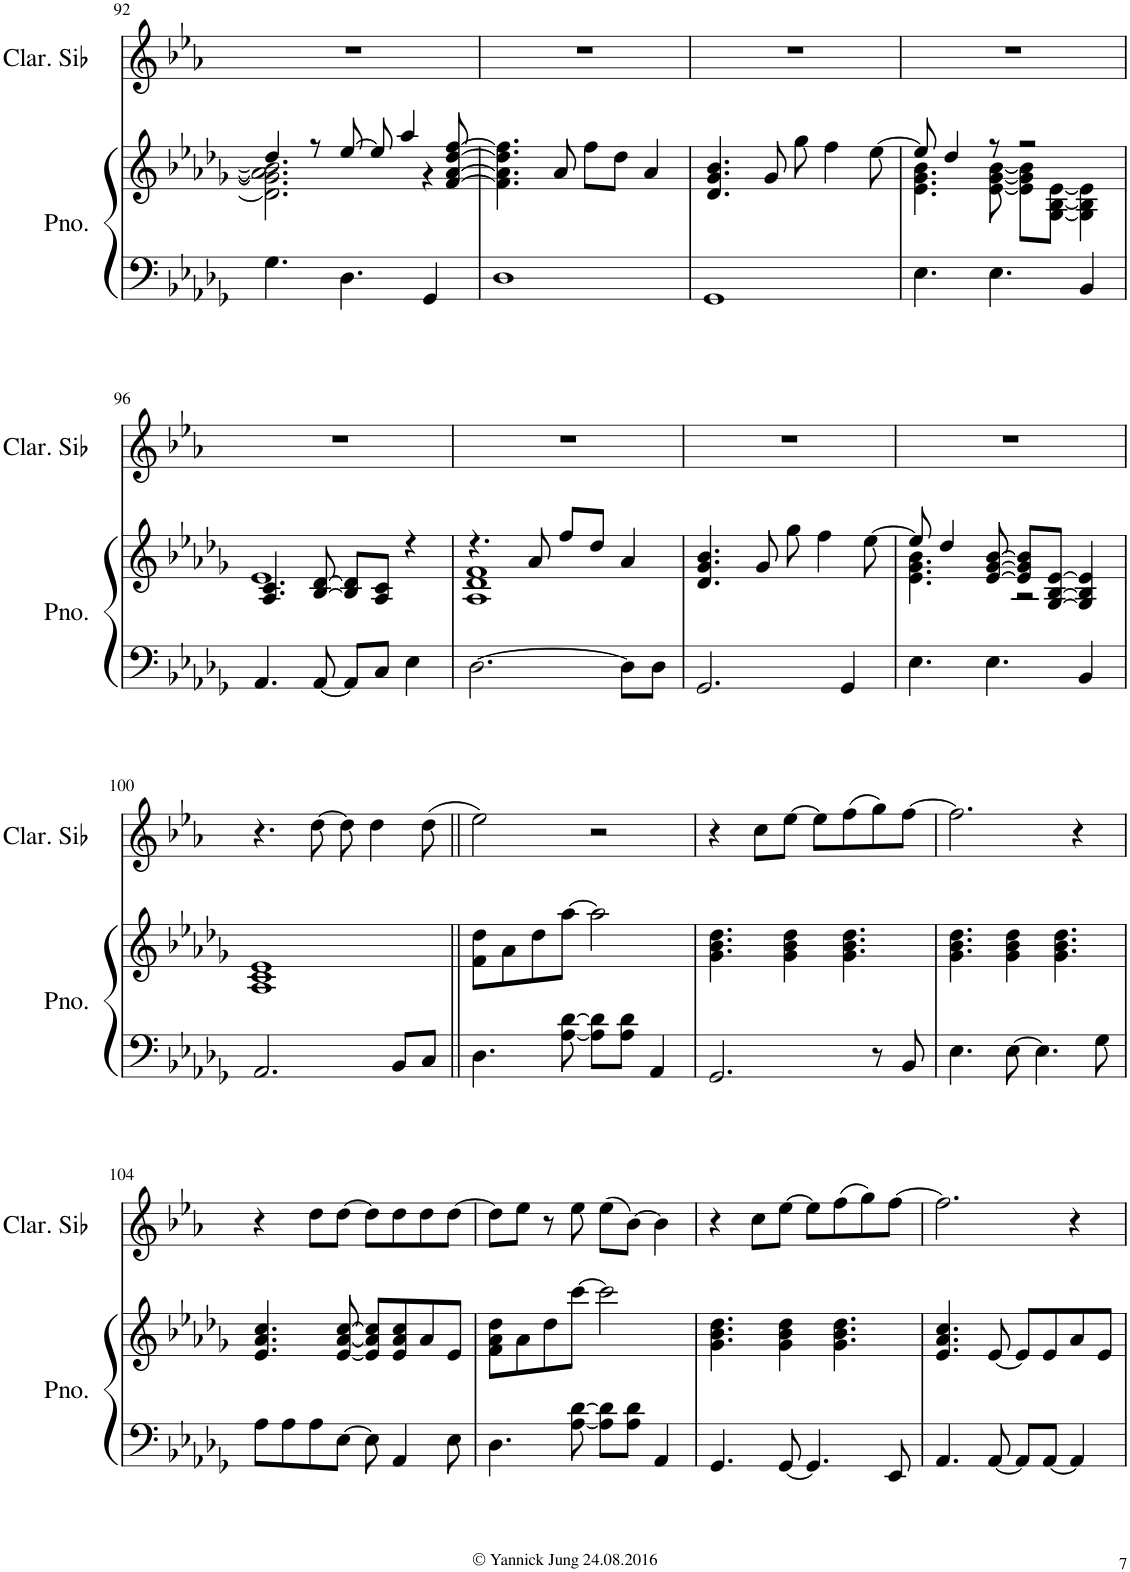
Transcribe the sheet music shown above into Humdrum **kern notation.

**kern	**kern	**kern
*part2	*part2	*part1
*staff3	*staff2	*staff1
*I"Piano	*	*I"Clarinette en Sib
*I'Pno.	*	*I'Clar. Sib
!!LO:PB:g=z
*clefF4	*clefG2	*clefG2
*	*	*Trd1c2
*k[b-e-a-d-g-]	*k[b-e-a-d-g-]	*k[b-e-a-]
*M4/4	*M4/4	*M4/4
=92	=92	=92
*	*^	*
4.G-\	4dd-/	2.d-\] 2.g-\] 2.a-\] 2.b-\]	1r
.	8r	.	.
4.D-\	[8ee-/	.	.
.	8ee-/]	.	.
.	4aa-/	.	.
4GG-/	.	4r	.
.	[8f/ [8a-/ [8dd-/ [8ff/	.	.
*	*v	*v	*
=93	=93	=93
1D-	4.f\] 4.a-\] 4.dd-\] 4.ff\]	1r
.	8a-/	.
.	8ff\L	.
.	8dd-\J	.
.	4a-/	.
=94	=94	=94
1GG-	4.d-/ 4.g-/ 4.b-/	1r
.	8g-/	.
.	8gg-\	.
.	4ff\	.
.	[8ee-\	.
=95	=95	=95
*	*^	*
4.E-\	8ee-/]	4.e-\ 4.g-\ 4.b-\	1r
.	4dd-/	.	.
4.E-\	8r	[8e-\ [8g-\ [8b-\	.
.	2r	8e-\] 8g-\] 8b-\]L	.
.	.	[8G-\ [8B-\ [8e-\J	.
4BB-/	.	4G-\] 4B-\] 4e-\]	.
!!LO:LB:g=z
=96	=96	=96	=96
4.AA-/	4.A-/ 4.c/	1e-	1r
[8AA-/	[8B-/ [8d-/	.	.
8AA-/L]	8B-/] 8d-/]L	.	.
8C/J	8A-/ 8c/J	.	.
4E-\	4r	.	.
=97	=97	=97	=97
[2.D-\	4.r	1A- 1d- 1f	1r
.	8a-/	.	.
.	8ff/L	.	.
.	8dd-/J	.	.
8D-\L]	4a-/	.	.
8D-\J	.	.	.
*	*v	*v	*
=98	=98	=98
2.GG-/	4.d-/ 4.g-/ 4.b-/	1r
.	8g-/	.
.	8gg-\	.
.	4ff\	.
4GG-/	.	.
.	[8ee-\	.
=99	=99	=99
*	*^	*
4.E-\	8ee-/]	4.e-\ 4.g-\ 4.b-\	1r
.	4dd-/	.	.
4.E-\	[8e-/ [8g-/ [8b-/	8ryy	.
.	8e-/] 8g-/] 8b-/]L	2r	.
.	[8G-/ [8B-/ [8e-/J	.	.
4BB-/	4G-/] 4B-/] 4e-/]	.	.
*	*v	*v	*
!!LO:LB:g=z
=100	=100	=100
2.AA-/	1A- 1c 1e-	4.r
.	.	[8dd\
.	.	8dd\]
.	.	4dd\
8BB-/L	.	.
8C/J	.	(8dd\
=101||	=101||	=101||
4.D-\	8f\ 8dd-\L	2ee-\)
.	8a-\	.
.	8dd-\	.
[8A-\ [8d-\	[8aa-\J	.
8A-\] 8d-\]L	2aa-\]	2r
8A-\ 8d-\J	.	.
4AA-/	.	.
=102	=102	=102
2.GG-/	4.g-\ 4.b-\ 4.dd-\	4r
.	.	8cc\L
.	4g-\ 4b-\ 4dd-\	[8ee-\J
.	.	8ee-\L]
.	4.g-\ 4.b-\ 4.dd-\	(8ff\
8r	.	8gg\)
8BB-/	.	[8ff\J
=103	=103	=103
4.E-\	4.g-\ 4.b-\ 4.dd-\	2.ff\]
[8E-\	4g-\ 4b-\ 4dd-\	.
4.E-\]	.	.
.	4.g-\ 4.b-\ 4.dd-\	.
.	.	4r
8G-\	.	.
!!LO:LB:g=z
=104	=104	=104
8A-\L	4.e-/ 4.a-/ 4.cc/	4r
8A-\	.	.
8A-\	.	8dd\L
[8E-\J	[8e-/ [8a-/ [8cc/	[8dd\J
8E-\]	8e-/] 8a-/] 8cc/]L	8dd\L]
4AA-/	8e-/ 8a-/ 8cc/	8dd\
.	8a-/	8dd\
8E-\	8e-/J	[8dd\J
=105	=105	=105
4.D-\	8f\ 8a-\ 8dd-\L	8dd\L]
.	8a-\	8ee-\J
.	8dd-\	8r
[8A-\ [8d-\	[8ccc\J	8ee-\
8A-\] 8d-\]L	2ccc\]	(8ee-\L
8A-\ 8d-\J	.	[8b-\J)
4AA-/	.	4b-\]
=106	=106	=106
4.GG-/	4.g-\ 4.b-\ 4.dd-\	4r
.	.	8cc\L
[8GG-/	4g-\ 4b-\ 4dd-\	[8ee-\J
4.GG-/]	.	8ee-\L]
.	4.g-\ 4.b-\ 4.dd-\	(8ff\
.	.	8gg\)
8EE-/	.	[8ff\J
=107	=107	=107
4.AA-/	4.e-/ 4.a-/ 4.cc/	2.ff\]
[8AA-/	[8e-/	.
8AA-/L]	8e-/L]	.
[8AA-/J	8e-/	.
4AA-/]	8a-/	4r
.	8e-/J	.
=	=	=
*-	*-	*-
